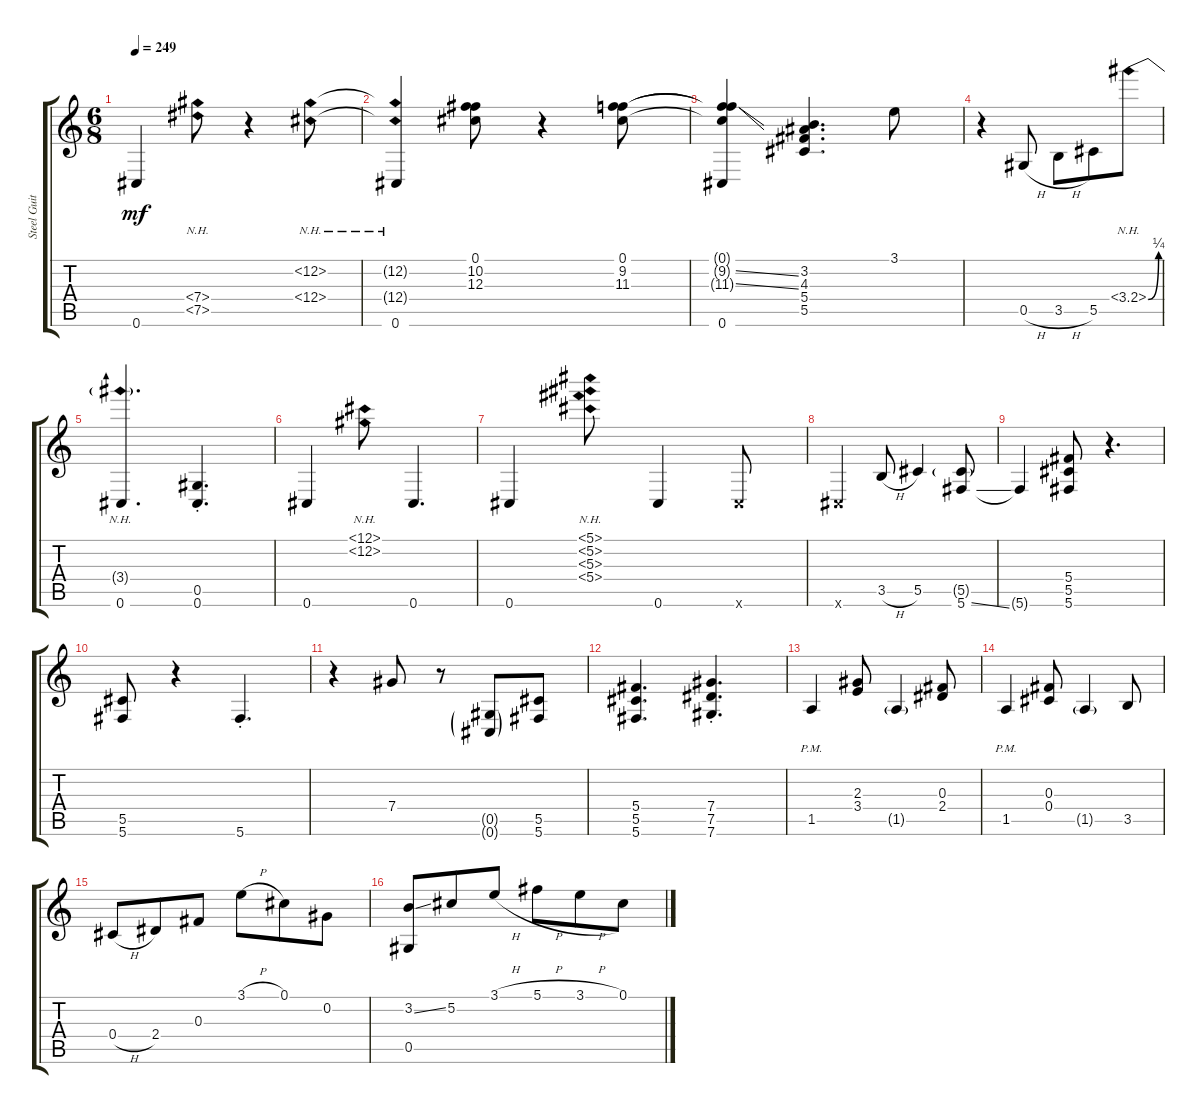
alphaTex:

\track ("Steel Guitar" "Steel Guit") {instrument acousticguitarsteel}
\staff {score tabs}
\tuning (Db4 Ab3 Gb3 Db3 Ab2 Db2) {hide}
\ts (6 8)
\tempo 249
\clef g2
\ks c
0.6.4{dy mf} (7.4{nh} 7.5{nh}).8 r.4 (12.2{nh} 12.4{nh}).8 |
(12.2{nh t} 12.4{nh t} 0.6).4 (0.1 10.2 12.3).8 r.4 (0.1 9.2 11.3).8 |
(0.1{t} 9.2{ss t} 11.3{ss t} 0.6).4 (3.2 4.3 5.4 5.5).4{d} 3.1.8 |
r.4 0.5{h}.8 3.5{h}.8 5.5.8 3.4{be (bend 0 0 60 1) nh}.8 |
(3.4{nh t} 0.6).4{d} (0.5{st} 0.6{st}).4{d} |
0.6.4 (12.1{nh} 12.2{nh}).8 0.6.4{d} |
0.6.4 (5.1{nh} 5.2{nh} 5.3{nh} 5.4{nh}).8 0.6.4 0.6{x}.8 |
0.6{x}.4 3.5{h}.8 5.5.4 (5.5{g} 5.6{ss}).8 |
5.6{t}.4 (5.4 5.5 5.6).8 r.4{d} |
(5.5 5.6).8 r.4 5.6{st}.4{d} |
r.4 7.4.8 r.8 (0.5{g} 0.6{g}).8 (5.5 5.6).8 |
(5.4 5.5 5.6).4{d} (7.4 7.5{st} 7.6{st}).4{d} |
1.5{pm}.4 (2.3 3.4).8 1.5{g}.4 (0.3 2.4).8 |
1.5{pm}.4 (0.3 0.4).8 1.5{g}.4 3.5.8 |
0.4{h}.8 2.4.8 0.3.8 3.1{h}.8 0.1.8 0.2.8 |
(3.2{ss} 0.5).8 5.2.8 3.1{h}.8 5.1{h}.8 3.1{h}.8 0.1.8
